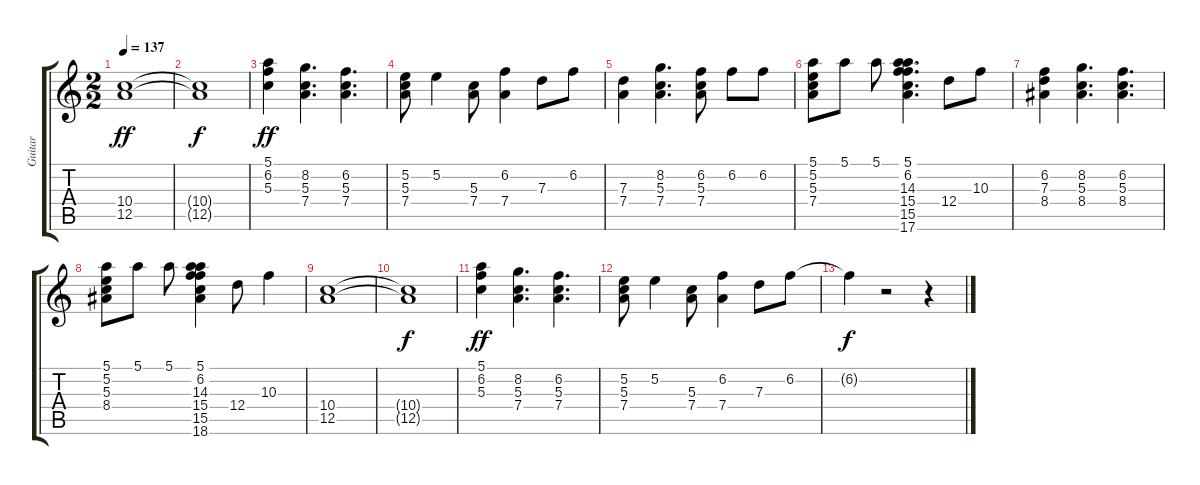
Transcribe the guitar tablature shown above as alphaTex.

\track ("Guitar" "Guitar") {instrument electricguitarmuted}
\staff {score tabs}
\tuning (E4 B3 G3 D3 A2 E2) {hide}
\ts (2 2)
\tempo 137
\clef g2
\ks c
(10.4 12.5).1{dy ff} |
(10.4{t} 12.5{t}).1{dy f} |
(5.1 6.2 5.3).4{dy ff} (8.2 5.3 7.4).4{d volume 13} (6.2 5.3 7.4).4{d} |
(5.2 5.3 7.4).8 5.2.4 (5.3 7.4).8 (6.2 7.4).4{volume 13} 7.3.8 6.2.8 |
(7.3 7.4).4 (8.2 5.3 7.4).4{d} (6.2 5.3 7.4).8 6.2.8 6.2.8 |
(5.1 5.2 5.3 7.4).8 5.1.8 5.1.8 (5.1 6.2 14.3 15.4 15.5 17.6).4{d} 12.4.8 10.3.8 |
(6.2 7.3 8.4).4 (8.2 5.3 8.4).4{d volume 12} (6.2 5.3 8.4).4{d volume 11} |
(5.1 5.2 5.3 8.4).8{volume 9} 5.1.8{volume 8} 5.1.8{volume 8} (5.1 6.2 14.3 15.4 15.5 18.6).4{volume 8} 12.4.8{volume 8} 10.3.4{volume 8} |
(10.4 12.5).1{volume 7} |
(10.4{t} 12.5{t}).1{dy f} |
(5.1 6.2 5.3).4{dy ff volume 3} (8.2 5.3 7.4).4{d volume 3} (6.2 5.3 7.4).4{d volume 2} |
(5.2 5.3 7.4).8{volume 2} 5.2.4{volume 1} (5.3 7.4).8{volume 1} (6.2 7.4).4{volume 1} 7.3.8{volume 0} 6.2.8{volume 0} |
6.2{t}.4{dy f} r.2 r.4
